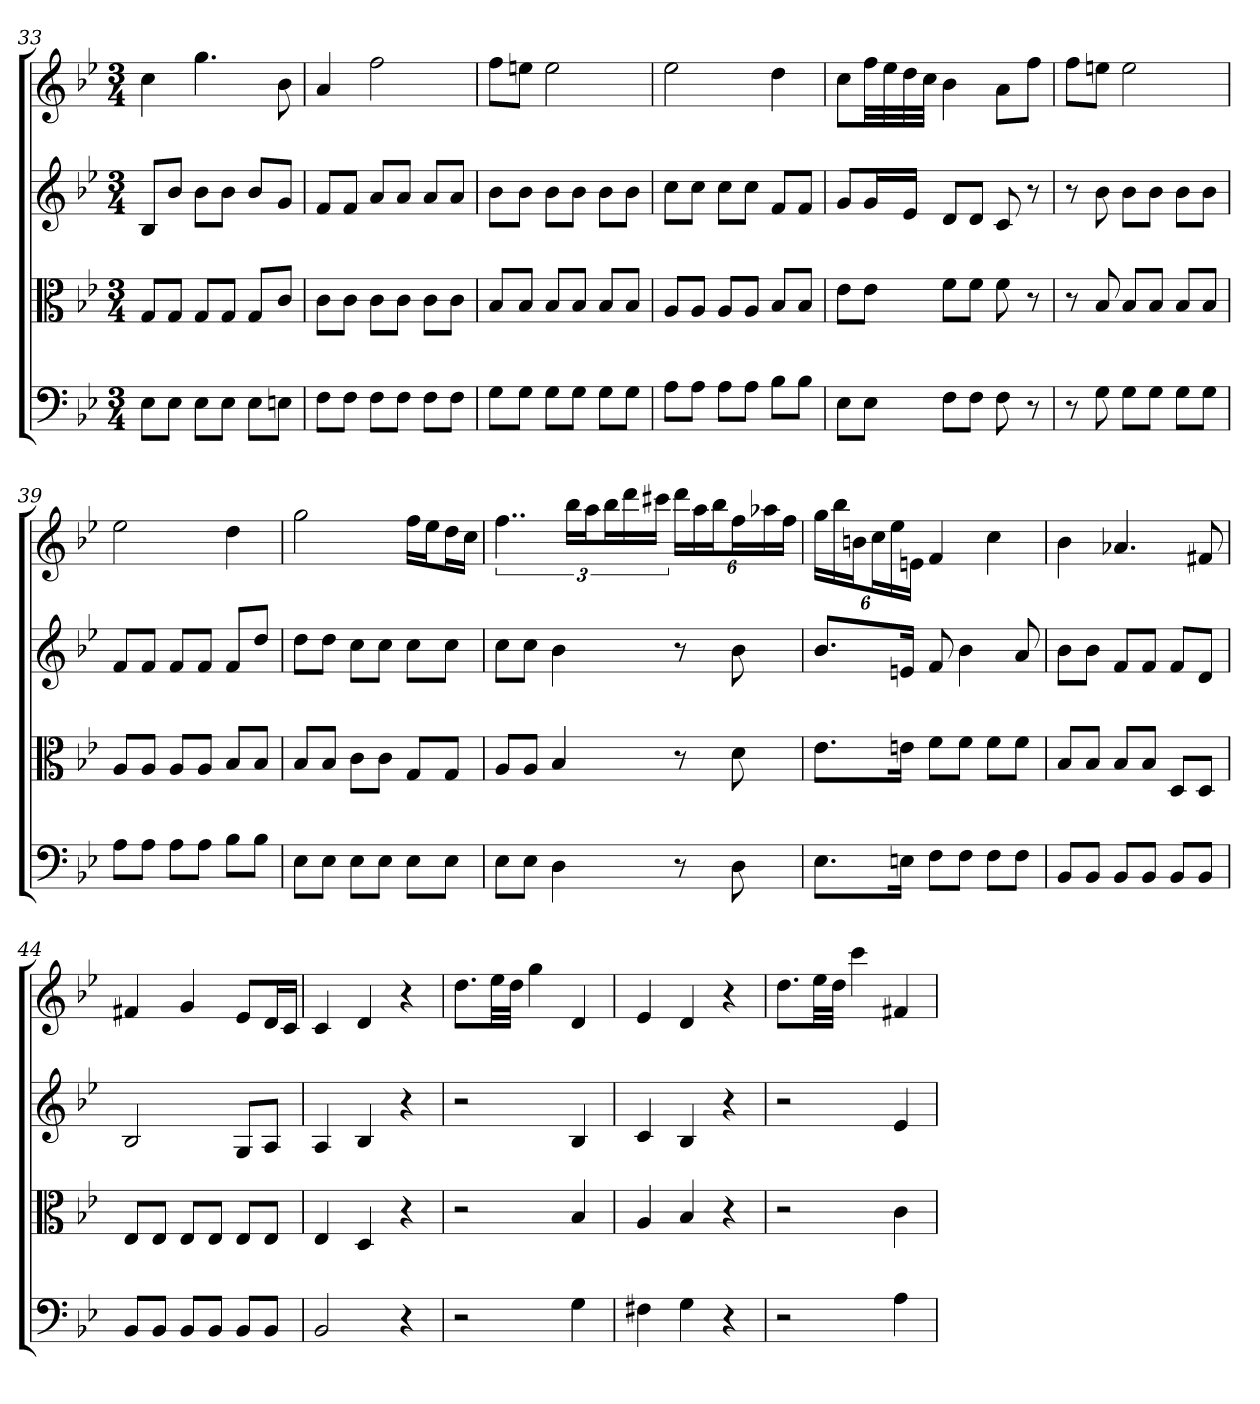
**kern	**kern	**kern	**kern
*part4	*part3	*part2	*part1
*staff4	*staff3	*staff2	*staff1
*clefF4	*clefC3	*	*
*k[b-e-]	*k[b-e-]	*k[b-e-]	*k[b-e-]
*g:	*g:	*g:	*g:
*M3/4	*M3/4	*M3/4	*M3/4
=33	=33	=33	=33
8E-\L	8G/L	8B-L	4cc
8E-\J	8G/J	8b-J	.
8E-\L	8G/L	8b-L	4.gg
8E-\J	8G/J	8b-J	.
8E-\L	8G/L	8b-L	.
8En\J	8c/J	8gJ	8b-
=34	=34	=34	=34
8F\L	8c\L	8fL	4a
8F\J	8c\J	8fJ	.
8F\L	8c\L	8aL	2ff
8F\J	8c\J	8aJ	.
8F\L	8c\L	8aL	.
8F\J	8c\J	8aJ	.
=35	=35	=35	=35
8G\L	8B-/L	8b-L	8ffL
8G\J	8B-/J	8b-J	8eenJ
8G\L	8B-/L	8b-L	2ee
8G\J	8B-/J	8b-J	.
8G\L	8B-/L	8b-L	.
8G\J	8B-/J	8b-J	.
=36	=36	=36	=36
8A\L	8A/L	8ccL	2ee-
8A\J	8A/J	8ccJ	.
8A\L	8A/L	8ccL	.
8A\J	8A/J	8ccJ	.
8B-\L	8B-/L	8fL	4dd
8B-\J	8B-/J	8fJ	.
=37	=37	=37	=37
8E-\L	8e-\L	8gL	8ccL
8E-\J	8e-\J	16gL	32ffLL
.	.	.	32ee-
.	.	16e-JJ	32dd
.	.	.	32ccJJJ
8F\L	8f\L	8dL	4b-
8F\J	8f\J	8dJ	.
8F	8f	8c	8aL
8r	8r	8r	8ffJ
=38	=38	=38	=38
8r	8r	8r	8ffL
8G	8B-	8b-	8eenJ
8G\L	8B-/L	8b-L	2ee
8G\J	8B-/J	8b-J	.
8G\L	8B-/L	8b-L	.
8G\J	8B-/J	8b-J	.
=39	=39	=39	=39
8A\L	8A/L	8fL	2ee-
8A\J	8A/J	8fJ	.
8A\L	8A/L	8fL	.
8A\J	8A/J	8fJ	.
8B-\L	8B-/L	8fL	4dd
8B-\J	8B-/J	8ddJ	.
=40	=40	=40	=40
8E-\L	8B-/L	8ddL	2gg
8E-\J	8B-/J	8ddJ	.
8E-\L	8c\L	8ccL	.
8E-\J	8c\J	8ccJ	.
8E-\L	8G/L	8ccL	16ffLL
.	.	.	16ee-J
8E-\J	8G/J	8ccJ	16ddL
.	.	.	16ccJJ
=41	=41	=41	=41
8E-\L	8A/L	8ccL	6..ff
8E-\J	8A/J	8ccJ	.
4D	4B-	4b-	.
.	.	.	24bb-LL
.	.	.	24aaJ
.	.	.	24bb-L
.	.	.	24ddd
.	.	.	24ccc#XJJ
8r	8r	8r	24dddLL
.	.	.	24aa
.	.	.	24bb-J
8D	8d	8b-	24ffL
.	.	.	24aa-X
.	.	.	24ffJJ
=42	=42	=42	=42
8.E-\L	8.e-\L	8.b-L	24ggLL
.	.	.	24bb-
.	.	.	24bnJ
.	.	.	24ccL
.	.	.	24ee-
16En\Jk	16en\Jk	16enJk	.
.	.	.	24enJJ
8F\L	8f\L	8f	4f
8F\J	8f\J	4b-	.
8F\L	8f\L	.	4cc
8F\J	8f\J	8a	.
=43	=43	=43	=43
8BB-/L	8B-/L	8b-L	4b-
8BB-/J	8B-/J	8b-J	.
8BB-/L	8B-/L	8fL	4.a-X
8BB-/J	8B-/J	8fJ	.
8BB-/L	8D/L	8fL	.
8BB-/J	8D/J	8dJ	8f#X
=44	=44	=44	=44
8BB-/L	8E-/L	2B-	4f#X
8BB-/J	8E-/J	.	.
8BB-/L	8E-/L	.	4g
8BB-/J	8E-/J	.	.
8BB-/L	8E-/L	8GL	8e-L
8BB-/J	8E-/J	8AJ	16dL
.	.	.	16cJJ
=45	=45	=45	=45
2BB-	4E-	4A	4c
.	4D	4B-	4d
4r	4r	4r	4r
=46	=46	=46	=46
2r	2r	2r	8.ddL
.	.	.	32ee-LL
.	.	.	32ddJJJ
.	.	.	4gg
4G	4B-	4B-	4d
=47	=47	=47	=47
4F#X	4A	4c	4e-
4G	4B-	4B-	4d
4r	4r	4r	4r
=48	=48	=48	=48
2r	2r	2r	8.ddL
.	.	.	32ee-LL
.	.	.	32ddJJJ
.	.	.	4ccc
4A	4c	4e-	4f#X
=	=	=	=
*-	*-	*-	*-
